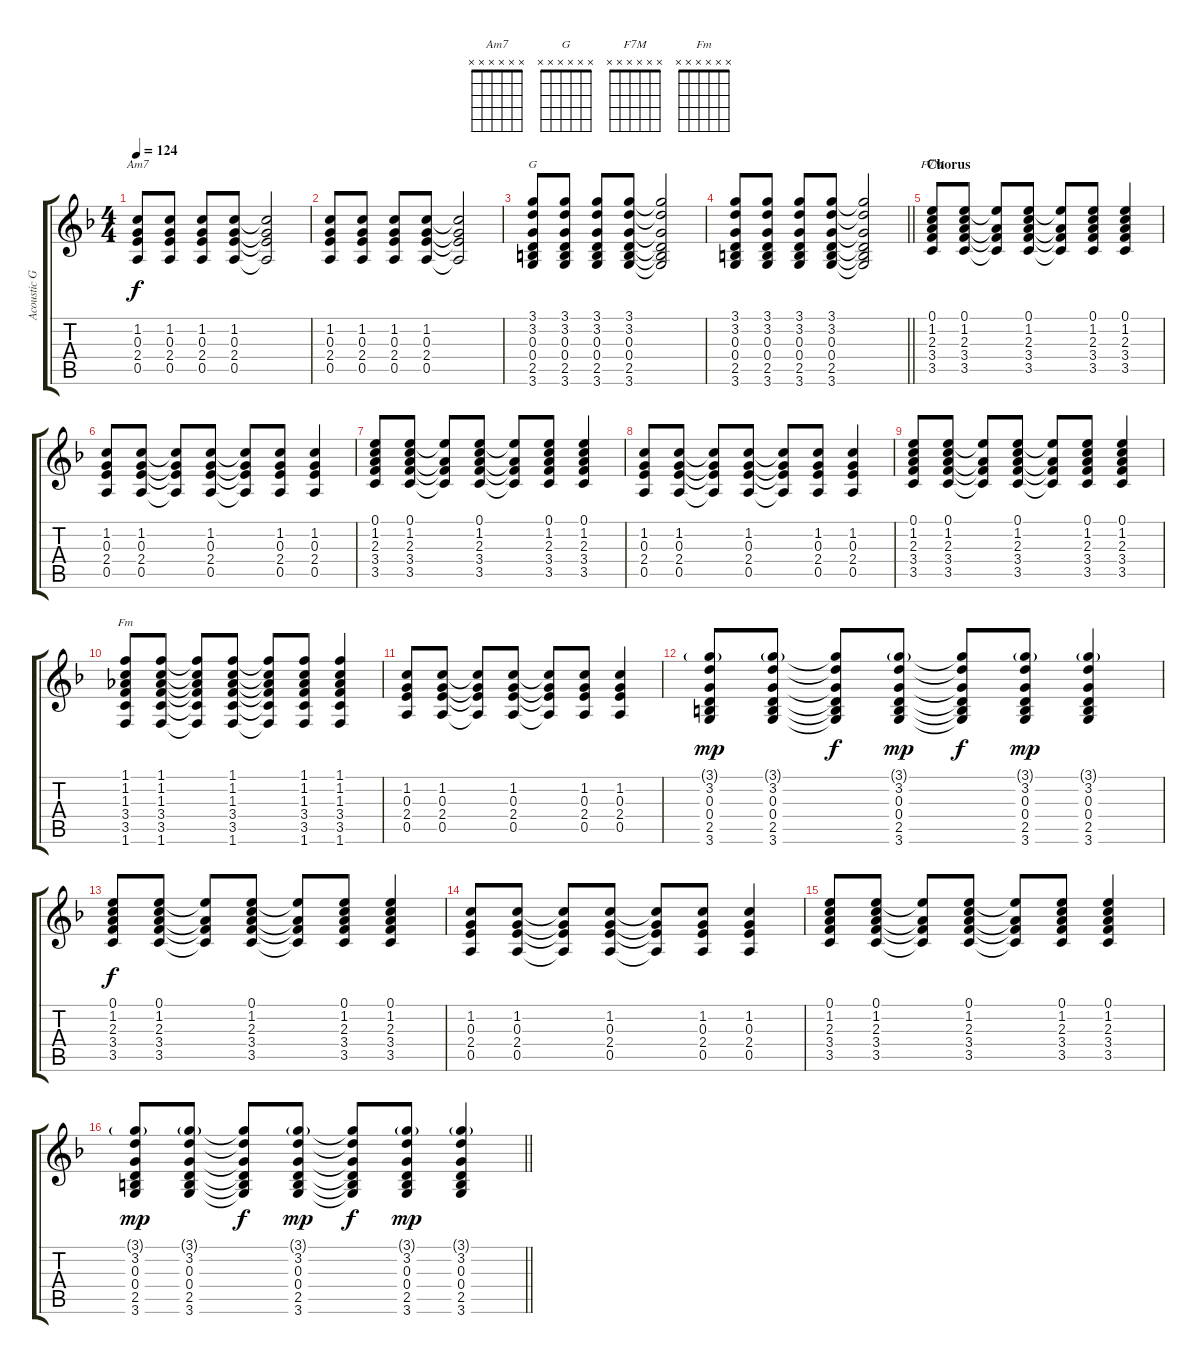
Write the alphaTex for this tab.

\track ("Acoustic Guitar" "Acoustic G") {mute instrument acousticguitarsteel}
\staff {score tabs}
\tuning (E4 B3 G3 D3 A2 E2) {hide}
\chord ("Am7" x x x x x x)
\chord ("G" x x x x x x)
\chord ("F7M" x x x x x x)
\chord ("Fm" x x x x x x)
\ts (4 4)
\tempo 124
\clef g2
\ks f
(1.2 0.3 2.4 0.5).8{ch "Am7" dy f} (1.2 0.3 2.4 0.5).8 (1.2 0.3 2.4 0.5).8 (1.2 0.3 2.4 0.5).8 (1.2{t} 0.3{t} 2.4{t} 0.5{t}).2 |
(1.2 0.3 2.4 0.5).8 (1.2 0.3 2.4 0.5).8 (1.2 0.3 2.4 0.5).8 (1.2 0.3 2.4 0.5).8 (1.2{t} 0.3{t} 2.4{t} 0.5{t}).2 |
(3.1 3.2 0.3 0.4 2.5 3.6).8{ch "G"} (3.1 3.2 0.3 0.4 2.5 3.6).8 (3.1 3.2 0.3 0.4 2.5 3.6).8 (3.1 3.2 0.3 0.4 2.5 3.6).8 (3.1{t} 3.2{t} 0.3{t} 0.4{t} 2.5{t} 3.6{t}).2 |
\barLineRight lightlight
(3.1 3.2 0.3 0.4 2.5 3.6).8 (3.1 3.2 0.3 0.4 2.5 3.6).8 (3.1 3.2 0.3 0.4 2.5 3.6).8 (3.1 3.2 0.3 0.4 2.5 3.6).8 (3.1{t} 3.2{t} 0.3{t} 0.4{t} 2.5{t} 3.6{t}).2 |
\section ("" "Chorus")
(0.1 1.2 2.3 3.4 3.5).8{ch "F7M"} (0.1 1.2 2.3 3.4 3.5).8 (0.1{t} 2.3{t} 3.4{t} 3.5{t}).8 (0.1 1.2 2.3 3.4 3.5).8 (0.1{t} 2.3{t} 3.4{t} 3.5{t}).8 (0.1 1.2 2.3 3.4 3.5).8 (0.1 1.2 2.3 3.4 3.5).4 |
(1.2 0.3 2.4 0.5).8 (1.2 0.3 2.4 0.5).8 (1.2{t} 0.3{t} 2.4{t} 0.5{t}).8 (1.2 0.3 2.4 0.5).8 (1.2{t} 0.3{t} 2.4{t} 0.5{t}).8 (1.2 0.3 2.4 0.5).8 (1.2 0.3 2.4 0.5).4 |
(0.1 1.2 2.3 3.4 3.5).8 (0.1 1.2 2.3 3.4 3.5).8 (0.1{t} 2.3{t} 3.4{t} 3.5{t}).8 (0.1 1.2 2.3 3.4 3.5).8 (0.1{t} 2.3{t} 3.4{t} 3.5{t}).8 (0.1 1.2 2.3 3.4 3.5).8 (0.1 1.2 2.3 3.4 3.5).4 |
(1.2 0.3 2.4 0.5).8 (1.2 0.3 2.4 0.5).8 (1.2{t} 0.3{t} 2.4{t} 0.5{t}).8 (1.2 0.3 2.4 0.5).8 (1.2{t} 0.3{t} 2.4{t} 0.5{t}).8 (1.2 0.3 2.4 0.5).8 (1.2 0.3 2.4 0.5).4 |
(0.1 1.2 2.3 3.4 3.5).8 (0.1 1.2 2.3 3.4 3.5).8 (0.1{t} 2.3{t} 3.4{t} 3.5{t}).8 (0.1 1.2 2.3 3.4 3.5).8 (0.1{t} 2.3{t} 3.4{t} 3.5{t}).8 (0.1 1.2 2.3 3.4 3.5).8 (0.1 1.2 2.3 3.4 3.5).4 |
(1.1 1.2 1.3 3.4 3.5 1.6).8{ch "Fm"} (1.1 1.2 1.3 3.4 3.5 1.6).8 (1.1{t} 1.2{t} 1.3{t} 3.4{t} 3.5{t} 1.6{t}).8 (1.1 1.2 1.3 3.4 3.5 1.6).8 (1.1{t} 1.2{t} 1.3{t} 3.4{t} 3.5{t} 1.6{t}).8 (1.1 1.2 1.3 3.4 3.5 1.6).8 (1.1 1.2 1.3 3.4 3.5 1.6).4 |
(1.2 0.3 2.4 0.5).8 (1.2 0.3 2.4 0.5).8 (1.2{t} 0.3{t} 2.4{t} 0.5{t}).8 (1.2 0.3 2.4 0.5).8 (1.2{t} 0.3{t} 2.4{t} 0.5{t}).8 (1.2 0.3 2.4 0.5).8 (1.2 0.3 2.4 0.5).4 |
(3.1{g} 3.2 0.3 0.4 2.5 3.6).8{dy mp} (3.1{g} 3.2 0.3 0.4 2.5 3.6).8 (3.1{t} 3.2{t} 0.3{t} 0.4{t} 2.5{t} 3.6{t}).8{dy f} (3.1{g} 3.2 0.3 0.4 2.5 3.6).8{dy mp} (3.1{t} 3.2{t} 0.3{t} 0.4{t} 2.5{t} 3.6{t}).8{dy f} (3.1{g} 3.2 0.3 0.4 2.5 3.6).8{dy mp} (3.1{g} 3.2 0.3 0.4 2.5 3.6).4 |
(0.1 1.2 2.3 3.4 3.5).8{dy f} (0.1 1.2 2.3 3.4 3.5).8 (0.1{t} 2.3{t} 3.4{t} 3.5{t}).8 (0.1 1.2 2.3 3.4 3.5).8 (0.1{t} 2.3{t} 3.4{t} 3.5{t}).8 (0.1 1.2 2.3 3.4 3.5).8 (0.1 1.2 2.3 3.4 3.5).4 |
(1.2 0.3 2.4 0.5).8 (1.2 0.3 2.4 0.5).8 (1.2{t} 0.3{t} 2.4{t} 0.5{t}).8 (1.2 0.3 2.4 0.5).8 (1.2{t} 0.3{t} 2.4{t} 0.5{t}).8 (1.2 0.3 2.4 0.5).8 (1.2 0.3 2.4 0.5).4 |
(0.1 1.2 2.3 3.4 3.5).8 (0.1 1.2 2.3 3.4 3.5).8 (0.1{t} 2.3{t} 3.4{t} 3.5{t}).8 (0.1 1.2 2.3 3.4 3.5).8 (0.1{t} 2.3{t} 3.4{t} 3.5{t}).8 (0.1 1.2 2.3 3.4 3.5).8 (0.1 1.2 2.3 3.4 3.5).4 |
\barLineRight lightlight
(3.1{g} 3.2 0.3 0.4 2.5 3.6).8{dy mp} (3.1{g} 3.2 0.3 0.4 2.5 3.6).8 (3.1{t} 3.2{t} 0.3{t} 0.4{t} 2.5{t} 3.6{t}).8{dy f} (3.1{g} 3.2 0.3 0.4 2.5 3.6).8{dy mp} (3.1{t} 3.2{t} 0.3{t} 0.4{t} 2.5{t} 3.6{t}).8{dy f} (3.1{g} 3.2 0.3 0.4 2.5 3.6).8{dy mp} (3.1{g} 3.2 0.3 0.4 2.5 3.6).4
